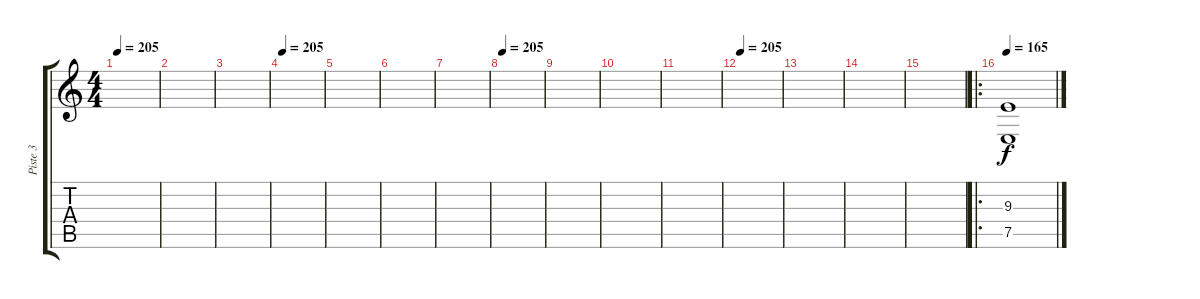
\track ("Piste 3" "Piste 3") {instrument stringensemble1}
\staff {score tabs}
\tuning (E4 B3 G3 D3 A2 E2) {hide}
\ts (4 4)
\tempo 205
\clef g2
\ks c
|
|
|
\tempo 205
|
|
|
|
\tempo 205
|
|
|
|
\tempo 205
|
|
|
|
\ro
\tempo 165
(9.3 7.5).1{volume 5}
